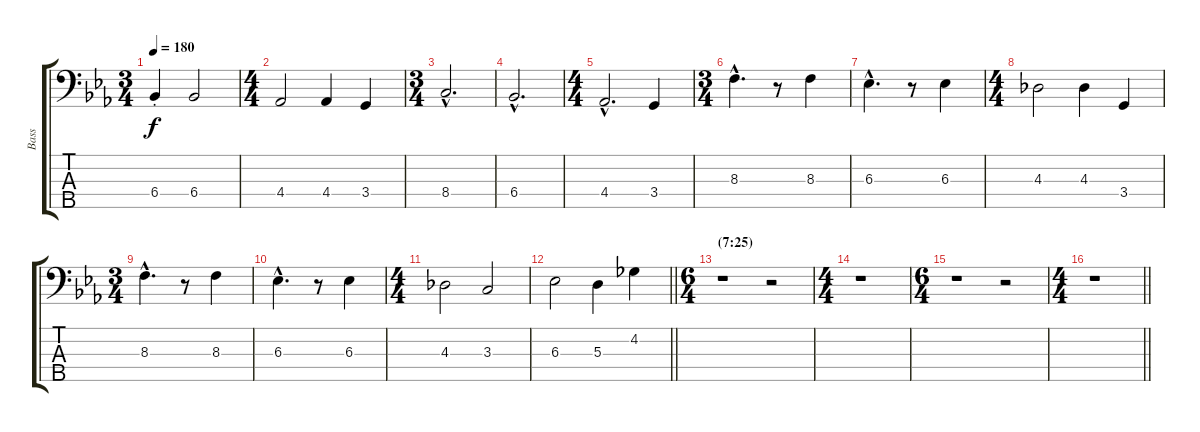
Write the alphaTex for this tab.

\track ("Bass" "Bass") {instrument electricbassfinger}
\staff {score tabs}
\tuning (G2 D2 A1 E1 B0) {hide}
\ts (3 4)
\tempo 180
\clef f4
\ks eb
6.4{st}.4{dy f} 6.4.2 |
\ts (4 4)
4.4.2 4.4.4 3.4.4 |
\ts (3 4)
8.4{hac}.2{d} |
6.4{hac}.2{d} |
\ts (4 4)
4.4{hac}.2{d} 3.4.4 |
\ts (3 4)
8.3{hac}.4{d} r.8 8.3.4 |
6.3{hac}.4{d} r.8 6.3.4 |
\ts (4 4)
4.3.2 4.3.4 3.4.4 |
\ts (3 4)
8.3{hac}.4{d} r.8 8.3.4 |
6.3{hac}.4{d} r.8 6.3.4 |
\ts (4 4)
4.3.2 3.3.2 |
\barLineRight lightlight
6.3.2 5.3.4 4.2.4 |
\ts (6 4)
\section ("" "(7:25)")
r.1 r.2 |
\ts (4 4)
r.1 |
\ts (6 4)
r.1 r.2 |
\ts (4 4)
\barLineRight lightlight
r.1
